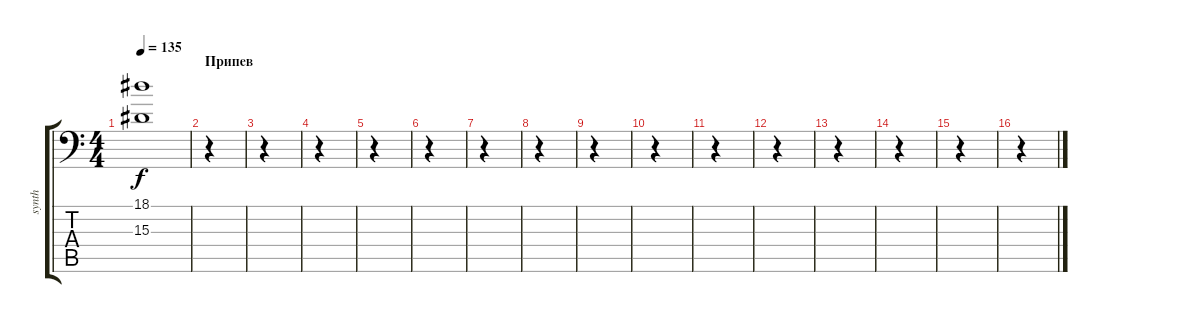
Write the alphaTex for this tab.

\track ("synth" "synth") {instrument choiraahs}
\staff {score tabs}
\tuning (A3 E3 C3 G2 D2 G1) {hide}
\ts (4 4)
\tempo 135
\clef f4
\ks c
(18.1{t} 15.3{t}).1{dy f} |
\section ("" "Припев")
r.4 |
r.4 |
r.4 |
r.4 |
r.4 |
r.4 |
r.4 |
r.4 |
r.4 |
r.4 |
r.4 |
r.4 |
r.4 |
r.4 |
r.4
